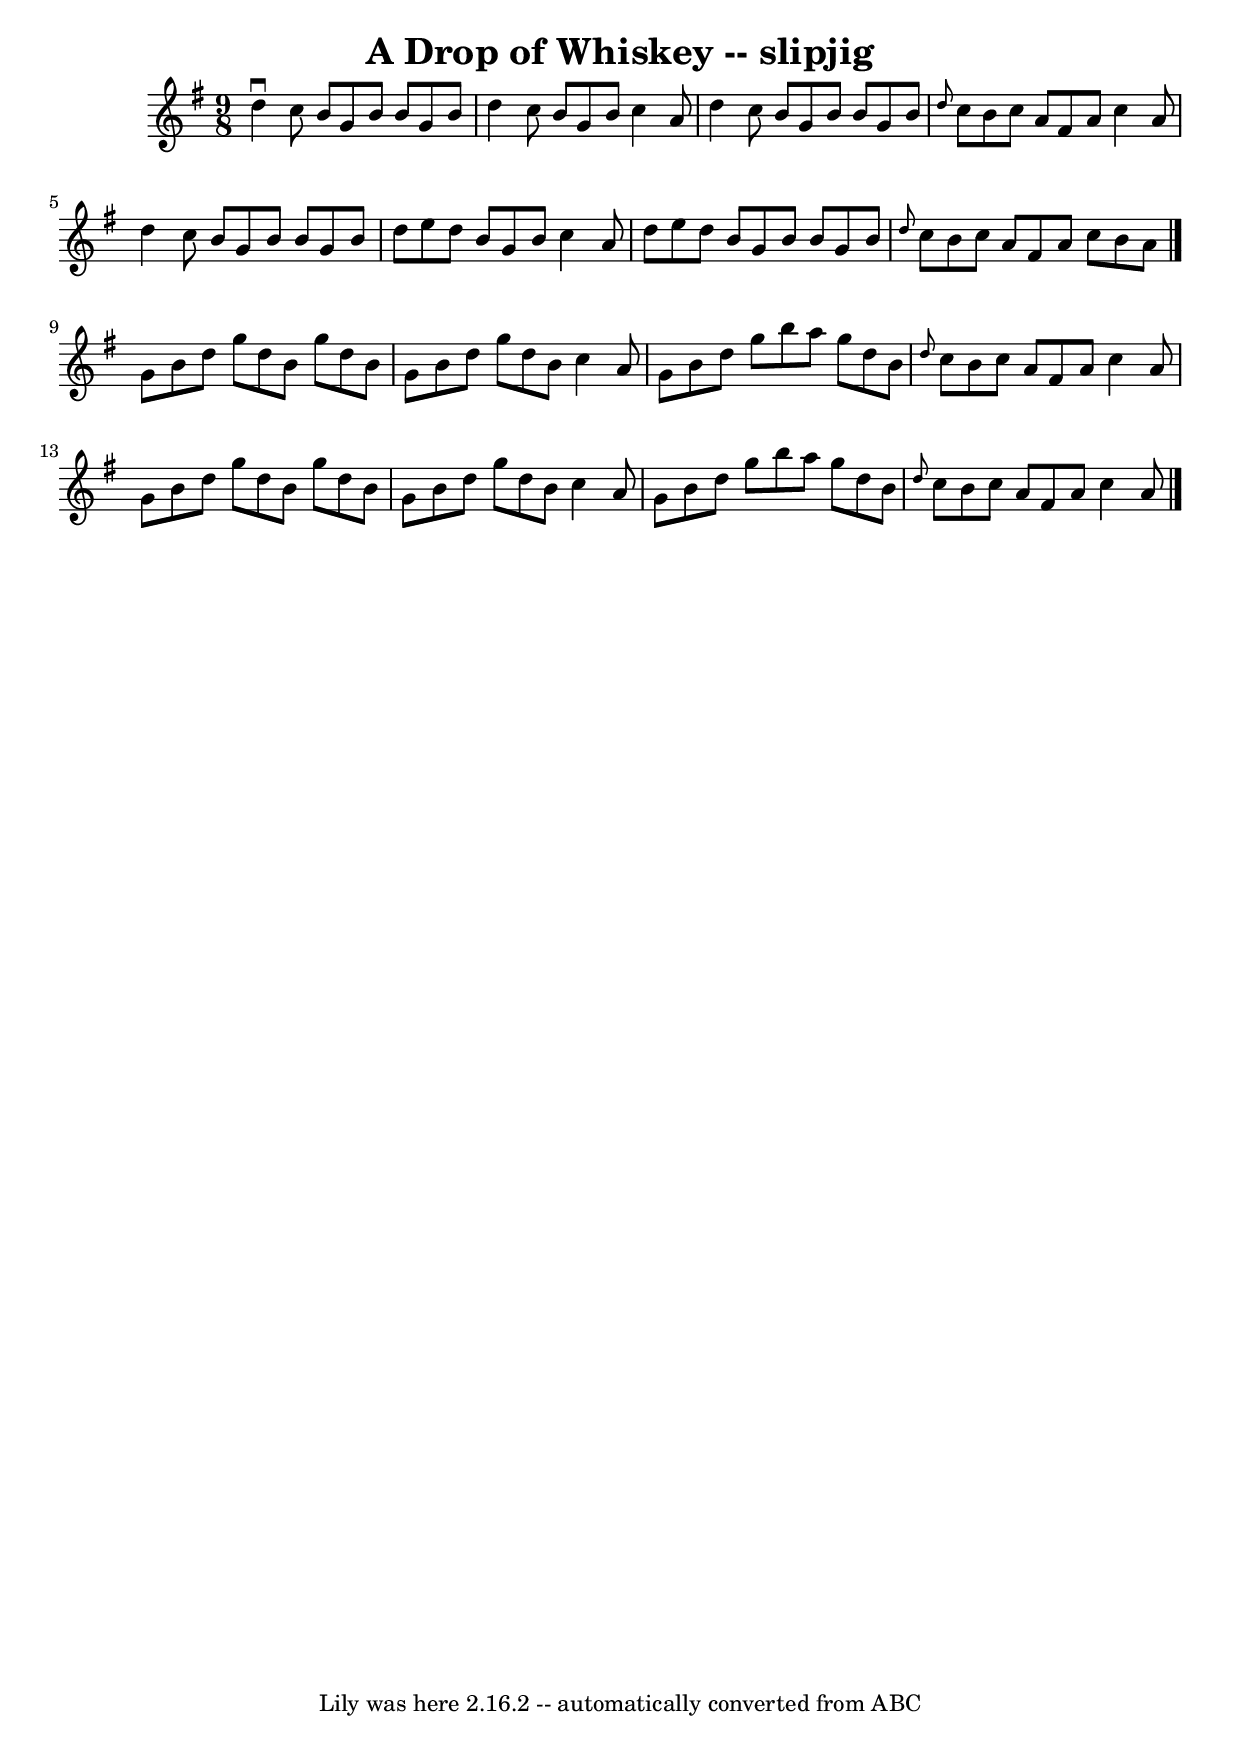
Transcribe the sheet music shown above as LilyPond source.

\version "2.16.2"
\include "Mammoth.ily"
\header {
  %% book = "Ryan's Mammoth Collection"
  crossRefNumber = "1"
  footnotes = ""
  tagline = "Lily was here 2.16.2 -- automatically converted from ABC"
  title = "A Drop of Whiskey -- slipjig"

}
voicedefault =  {


  \time 9/8 
  \key g \major
 d''4^\downbow c''8 b'8 g'8 b'8 b'8    
  g'8 b'8  |
  d''4 c''8 b'8 g'8 b'8 c''4 a'8  
  |
  d''4 c''8 b'8 g'8 b'8 b'8 g'8 b'8  |
  
  \grace { d''8  
	 } c''8 b'8 c''8 a'8 fis'8 a'8 c''4 a'8 
  |
  d''4 c''8 b'8 g'8 b'8 b'8 g'8 b'8  |
  
  d''8 e''8 d''8 b'8 g'8 b'8 c''4 a'8  |
  d''8    
  e''8 d''8 b'8 g'8 b'8 b'8 g'8 b'8  |
  \grace {    
    d''8  
  } c''8 b'8 c''8 a'8 fis'8 a'8 c''8 b'8 a'8  
  \bar "|." g'8 b'8 d''8 g''8 d''8 b'8 g''8 d''8 b'8  
  |
  g'8 b'8 d''8 g''8 d''8 b'8 c''4 a'8  |
  
  g'8 b'8 d''8 g''8 b''8 a''8 g''8 d''8 b'8  |
  
  \grace { d''8  
	 } c''8 b'8 c''8 a'8 fis'8 a'8 c''4 a'8 
  |
  g'8 b'8 d''8 g''8 d''8 b'8 g''8 d''8 b'8  
  |
  g'8 b'8 d''8 g''8 d''8 b'8 c''4 a'8  |
  
  g'8 b'8 d''8 g''8 b''8 a''8 g''8 d''8 b'8  |
  
  \grace { d''8  
	 } c''8 b'8 c''8 a'8 fis'8 a'8 c''4 a'8 
  \bar "|."   

}

\score{
  <<

    \context Staff="default"
    {
      \voicedefault 
      
    }

  >>
  \layout {
    
  }
  \midi {
  }

}
